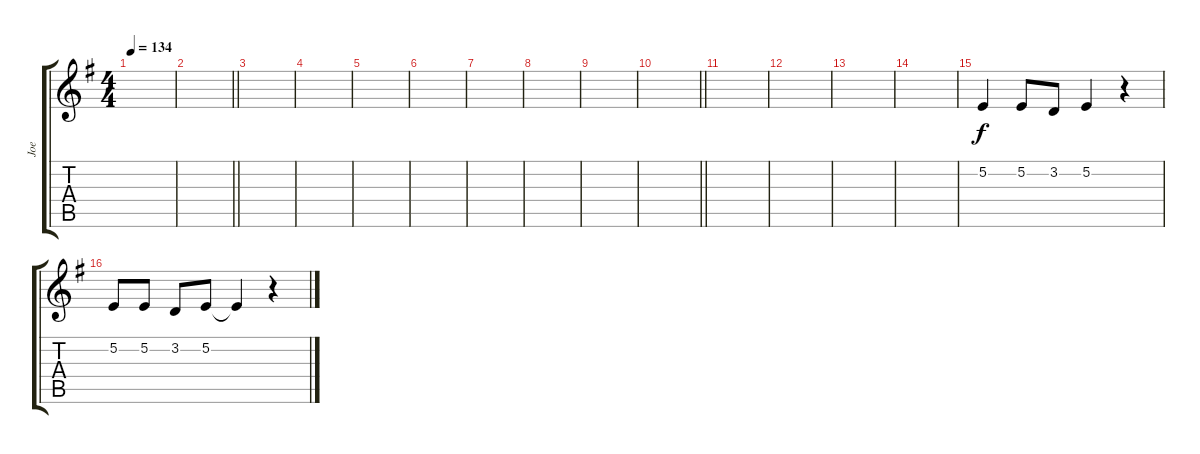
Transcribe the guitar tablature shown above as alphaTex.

\track ("Joe" "Joe") {instrument lead1square}
\staff {score tabs}
\tuning (E4 B3 G3 D3 A2 E2) {hide}
\ts (4 4)
\tempo 134
\clef g2
\ks g
|
\barLineRight lightlight
|
|
|
|
|
|
|
|
\barLineRight lightlight
|
|
|
|
|
5.2.4 5.2.8 3.2.8 5.2.4 r.4 |
5.2.8 5.2.8 3.2.8 5.2.8 5.2{t}.4 r.4
